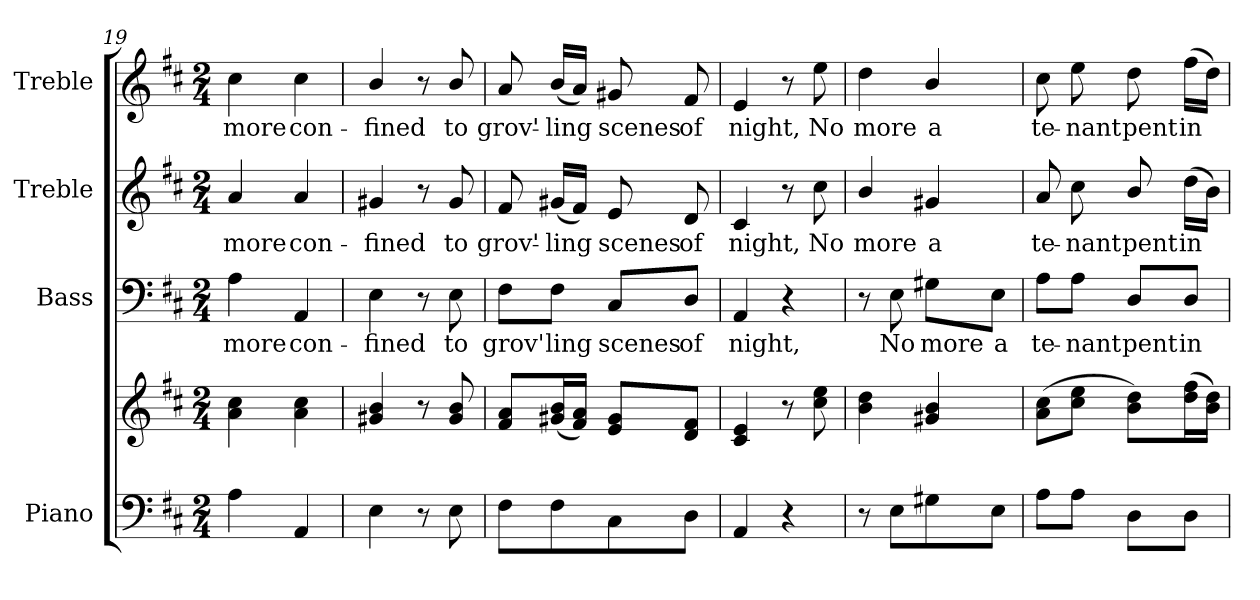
**kern	**kern	**kern	**text	**kern	**text	**kern	**text
*part4	*part4	*part3	*part3	*part2	*part2	*part1	*part1
*staff5	*staff4	*staff3	*staff3	*staff2	*staff2	*staff1	*staff1
*I"Piano	*	*I"Bass	*	*I"Treble	*	*I"Treble	*
*I'Pno.	*	*I'B.	*	*I'Tr.	*	*I'Tr.	*
*clefF4	*clefG2	*clefF4	*	*clefG2	*	*clefG2	*
*k[f#c#]	*k[f#c#]	*k[f#c#]	*	*k[f#c#]	*	*k[f#c#]	*
*D:	*D:	*D:	*	*D:	*	*D:	*
*M2/4	*M2/4	*M2/4	*	*M2/4	*	*M2/4	*
=19	=19	=19	=19	=19	=19	=19	=19
!	!	!	!LO:LY:b:color=#000000	!	!	!	!
!	!	!	!	!	!LO:LY:b:color=#000000	!	!
!	!	!	!	!	!	!	!LO:LY:b:color=#000000
4Ai\	4ai\ 4cc#i	4Ai\	more	4ai/	more	4cc#i\	more
!	!	!	!LO:LY:b:color=#000000	!	!	!	!
!	!	!	!	!	!LO:LY:b:color=#000000	!	!
!	!	!	!	!	!	!	!LO:LY:b:color=#000000
4AAi/	4ai\ 4cc#i	4AAi/	con-	4ai/	con-	4cc#i\	con-
=20	=20	=20	=20	=20	=20	=20	=20
!	!	!	!LO:LY:b:color=#000000	!	!	!	!
!	!	!	!	!	!LO:LY:b:color=#000000	!	!
!	!	!	!	!	!	!	!LO:LY:b:color=#000000
4Ei\	4g#Xi/ 4bi	4Ei\	-fined	4g#Xi/	-fined	4bi/	-fined
8r	8r	8r	.	8r	.	8r	.
!	!	!	!LO:LY:b:color=#000000	!	!	!	!
!	!	!	!	!	!LO:LY:b:color=#000000	!	!
!	!	!	!	!	!	!	!LO:LY:b:color=#000000
8Ei\	8g#i/ 8bi	8Ei\	to	8g#i/	to	8bi/	to
=21	=21	=21	=21	=21	=21	=21	=21
!	!	!	!LO:LY:b:color=#000000	!	!	!	!
!	!	!	!	!	!LO:LY:b:color=#000000	!	!
!	!	!	!	!	!	!	!LO:LY:b:color=#000000
8F#i\L	8f#i/ 8aiL	8F#i\L	grov'	8f#i/	grov'-	8ai/	grov'-
!	!	!	!LO:LY:b:color=#000000	!	!	!	!
!	!	!	!	!	!LO:LY:b:color=#000000	!	!
!	!	!	!	!	!	!	!LO:LY:b:color=#000000
8F#i\	(16g#Xi/ 16biL	8F#i\J	ling	(16g#Xi/LL	-ling	(16bi/LL	-ling
.	16f#i/ 16aiJJ)	.	.	16f#i/JJ)	.	16ai/JJ)	.
!	!	!	!LO:LY:b:color=#000000	!	!	!	!
!	!	!	!	!	!LO:LY:b:color=#000000	!	!
!	!	!	!	!	!	!	!LO:LY:b:color=#000000
8C#i\	8ei/ 8g#iL	8C#i/L	scenes	8ei/	scenes	8g#Xi/	scenes
!	!	!	!LO:LY:b:color=#000000	!	!	!	!
!	!	!	!	!	!LO:LY:b:color=#000000	!	!
!	!	!	!	!	!	!	!LO:LY:b:color=#000000
8Di\J	8di/ 8f#iJ	8Di/J	of	8di/	of	8f#i/	of
=22	=22	=22	=22	=22	=22	=22	=22
!	!	!	!LO:LY:b:color=#000000	!	!	!	!
!	!	!	!	!	!LO:LY:b:color=#000000	!	!
!	!	!	!	!	!	!	!LO:LY:b:color=#000000
4AAi/	4c#i/ 4ei	4AAi/	night,	4c#i/	night,	4ei/	night,
4r	8r	4r	.	8r	.	8r	.
!	!	!	!	!	!LO:LY:b:color=#000000	!	!
!	!	!	!	!	!	!	!LO:LY:b:color=#000000
.	8cc#i\ 8eei	.	.	8cc#i\	No	8eei\	No
=23	=23	=23	=23	=23	=23	=23	=23
!	!	!	!	!	!LO:LY:b:color=#000000	!	!
!	!	!	!	!	!	!	!LO:LY:b:color=#000000
8r	4bi\ 4ddi	8r	.	4bi/	more	4ddi\	more
!	!	!	!LO:LY:b:color=#000000	!	!	!	!
8Ei\L	.	8Ei\	No	.	.	.	.
!	!	!	!LO:LY:b:color=#000000	!	!	!	!
!	!	!	!	!	!LO:LY:b:color=#000000	!	!
!	!	!	!	!	!	!	!LO:LY:b:color=#000000
8G#Xi\	4g#Xi/ 4bi	8G#Xi\L	more	4g#Xi/	a	4bi/	a
!	!	!	!LO:LY:b:color=#000000	!	!	!	!
8Ei\J	.	8Ei\J	a	.	.	.	.
=24	=24	=24	=24	=24	=24	=24	=24
!	!	!	!LO:LY:b:color=#000000	!	!	!	!
!	!	!	!	!	!LO:LY:b:color=#000000	!	!
!	!	!	!	!	!	!	!LO:LY:b:color=#000000
8Ai\L	(8ai\ 8cc#iL	8Ai\L	te-	8ai/	te-	8cc#i\	te-
!	!	!	!LO:LY:b:color=#000000	!	!	!	!
!	!	!	!	!	!LO:LY:b:color=#000000	!	!
!	!	!	!	!	!	!	!LO:LY:b:color=#000000
8Ai\J	8cc#i\ 8eeiJ	8Ai\J	-nant	8cc#i\	-nant	8eei\	-nant
!	!	!	!LO:LY:b:color=#000000	!	!	!	!
!	!	!	!	!	!LO:LY:b:color=#000000	!	!
!	!	!	!	!	!	!	!LO:LY:b:color=#000000
8Di\L	8bi\ 8ddiL)	8Di/L	pent	8bi/	pent	8ddi\	pent
!	!	!	!LO:LY:b:color=#000000	!	!	!	!
!	!	!	!	!	!LO:LY:b:color=#000000	!	!
!	!	!	!	!	!	!	!LO:LY:b:color=#000000
8Di\J	(16ddi\ 16ff#iL	8Di/J	in	(16ddi\LL	in	(16ff#i\LL	in
.	16bi\ 16ddiJJ)	.	.	16bi\JJ)	.	16ddi\JJ)	.
=	=	=	=	=	=	=	=
*-	*-	*-	*-	*-	*-	*-	*-
